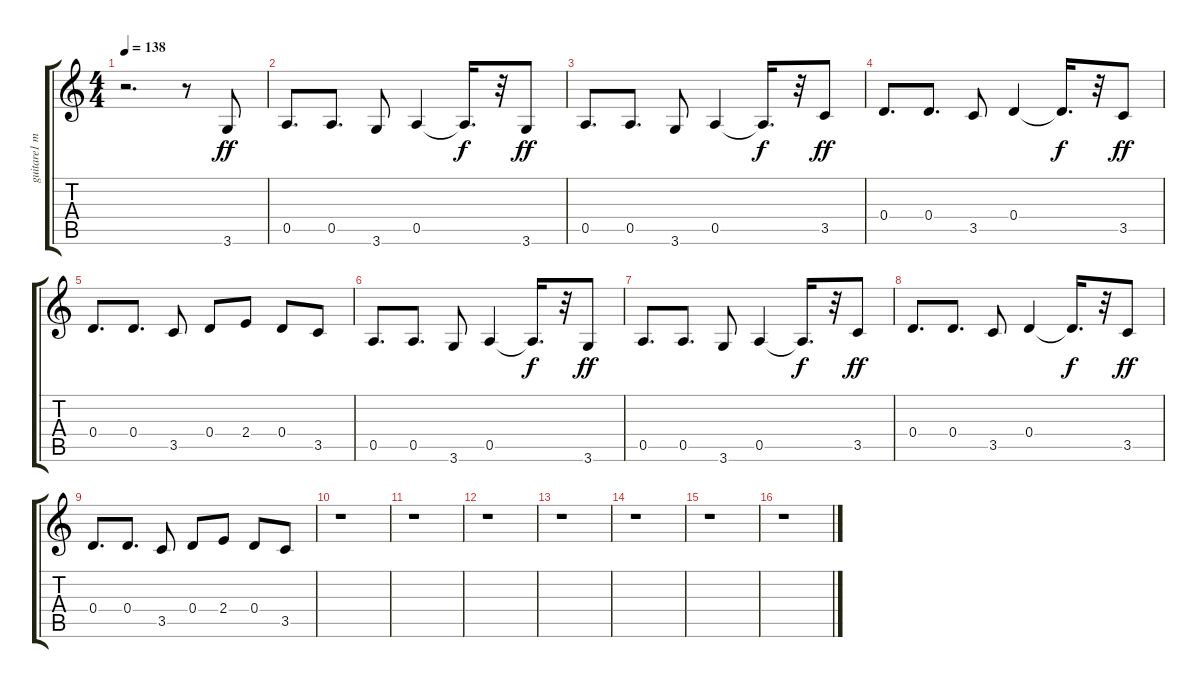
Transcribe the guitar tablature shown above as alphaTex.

\track ("guitare1 muted" "guitare1 m") {instrument electricguitarmuted}
\staff {score tabs}
\tuning (E4 B3 G3 D3 A2 E2) {hide}
\ts (4 4)
\tempo 138
\clef g2
\ks c
r.2{d dy ff instrument electricguitarmuted} r.8 3.6.8 |
0.5.8{d} 0.5.8{d} 3.6.8 0.5.4 0.5{t}.16{d dy f} r.32 3.6.8{dy ff} |
0.5.8{d} 0.5.8{d} 3.6.8 0.5.4 0.5{t}.16{d dy f} r.32 3.5.8{dy ff} |
0.4.8{d} 0.4.8{d} 3.5.8 0.4.4 0.4{t}.16{d dy f} r.32 3.5.8{dy ff} |
0.4.8{d} 0.4.8{d} 3.5.8 0.4.8 2.4.8 0.4.8 3.5.8 |
0.5.8{d} 0.5.8{d} 3.6.8 0.5.4 0.5{t}.16{d dy f} r.32 3.6.8{dy ff} |
0.5.8{d} 0.5.8{d} 3.6.8 0.5.4 0.5{t}.16{d dy f} r.32 3.5.8{dy ff} |
0.4.8{d} 0.4.8{d} 3.5.8 0.4.4 0.4{t}.16{d dy f} r.32 3.5.8{dy ff} |
0.4.8{d} 0.4.8{d} 3.5.8 0.4.8 2.4.8 0.4.8 3.5.8 |
r.1 |
r.1 |
r.1 |
r.1 |
r.1 |
r.1 |
r.1
